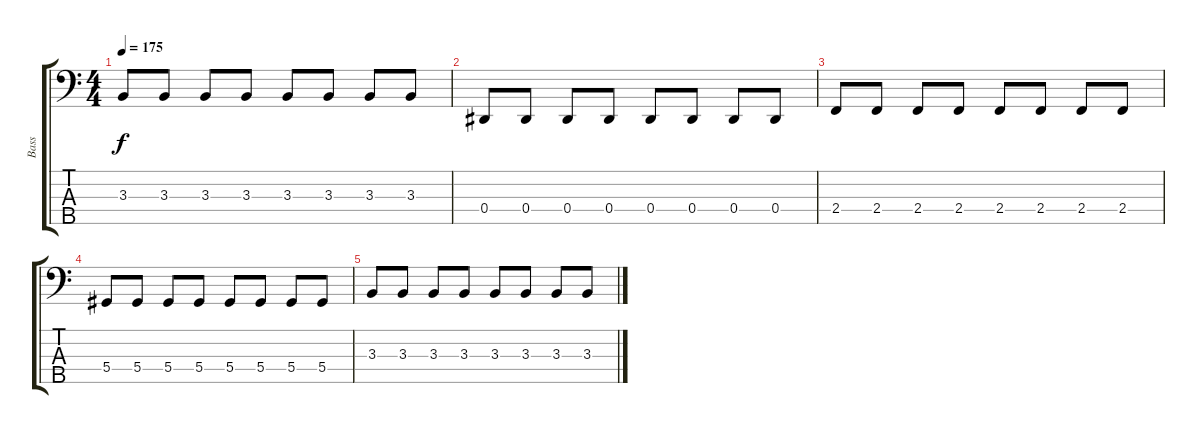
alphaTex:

\track ("Bass" "Bass") {instrument electricbassfinger}
\staff {score tabs}
\tuning (Gb2 Db2 Ab1 Eb1 Bb0) {hide}
\ts (4 4)
\tempo 175
\clef f4
\ks c
3.3.8{dy f} 3.3.8 3.3.8 3.3.8 3.3.8 3.3.8 3.3.8 3.3.8 |
0.4.8 0.4.8 0.4.8 0.4.8 0.4.8 0.4.8 0.4.8 0.4.8 |
2.4.8 2.4.8 2.4.8 2.4.8 2.4.8 2.4.8 2.4.8 2.4.8 |
5.4.8 5.4.8 5.4.8 5.4.8 5.4.8 5.4.8 5.4.8 5.4.8 |
3.3.8 3.3.8 3.3.8 3.3.8 3.3.8 3.3.8 3.3.8 3.3.8
